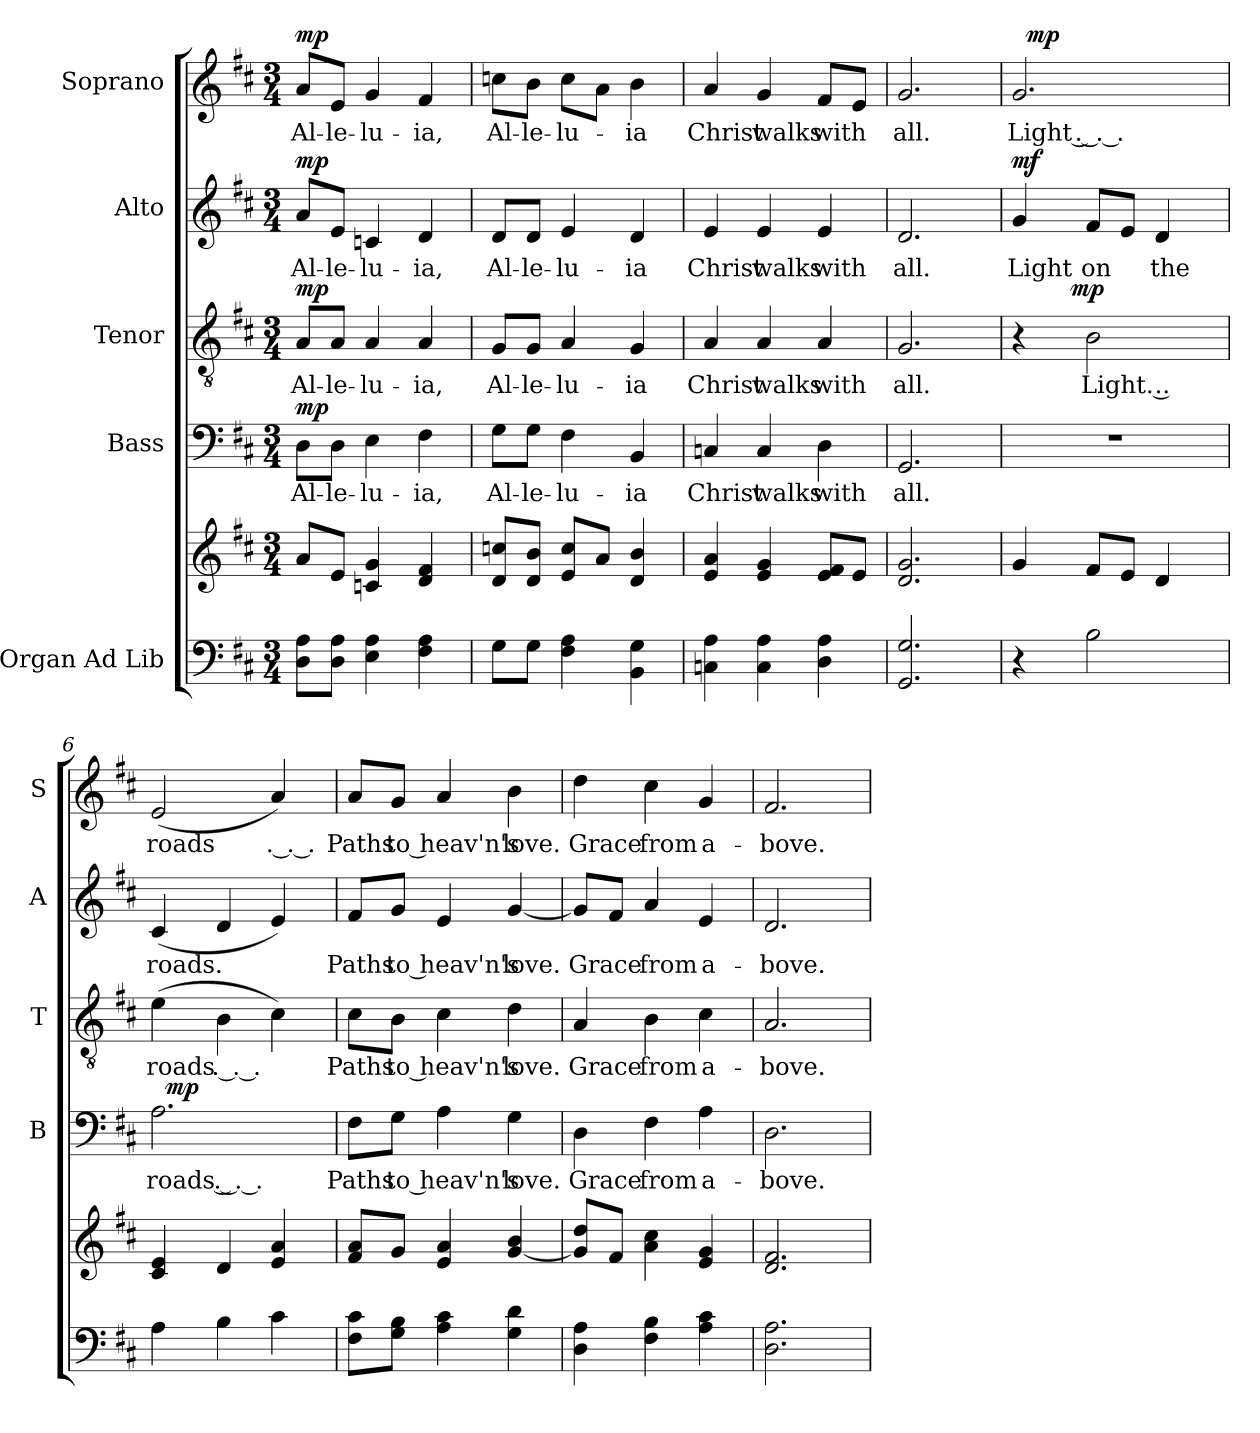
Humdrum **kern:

**kern	**kern	**kern	**text	**dynam	**kern	**text	**dynam	**kern	**text	**dynam	**kern	**text	**dynam
*part5	*part5	*part4	*part4	*part4	*part3	*part3	*part3	*part2	*part2	*part2	*part1	*part1	*part1
*staff6	*staff5	*staff4	*staff4	*staff4	*staff3	*staff3	*staff3	*staff2	*staff2	*staff2	*staff1	*staff1	*staff1
*I"Organ Ad Lib	*	*I"Bass	*	*	*I"Tenor	*	*	*I"Alto	*	*	*I"Soprano	*	*
*	*	*I'B	*	*	*I'T	*	*	*I'A	*	*	*I'S	*	*
*clefF4	*clefG2	*clefF4	*	*	*clefGv2	*	*	*clefG2	*	*	*clefG2	*	*
*k[f#c#]	*k[f#c#]	*k[f#c#]	*	*	*k[f#c#]	*	*	*k[f#c#]	*	*	*k[f#c#]	*	*
*D:	*D:	*D:	*	*	*D:	*	*	*D:	*	*	*D:	*	*
*M3/4	*M3/4	*M3/4	*	*	*M3/4	*	*	*M3/4	*	*	*M3/4	*	*
=1	=1	=1	=1	=1	=1	=1	=1	=1	=1	=1	=1	=1	=1
!	!	!	!LO:LY:b	!LO:DY:a	!	!LO:LY:b	!LO:DY:a	!	!LO:LY:b	!LO:DY:a	!	!LO:LY:b	!LO:DY:a
8D\ 8A\L	8a/L	8D\L	Al-	mp	8A/L	Al-	mp	8a/L	Al-	mp	8a/L	Al-	mp
!	!	!	!LO:LY:b	!	!	!LO:LY:b	!	!	!LO:LY:b	!	!	!LO:LY:b	!
8D\ 8A\J	8e/J	8D\J	-le-	.	8A/J	-le-	.	8e/J	-le-	.	8e/J	-le-	.
!	!	!	!LO:LY:b	!	!	!LO:LY:b	!	!	!LO:LY:b	!	!	!LO:LY:b	!
4E\ 4A\	4cn/ 4g/	4E\	-lu-	.	4A/	-lu-	.	4cn/	-lu-	.	4g/	-lu-	.
!	!	!	!LO:LY:b	!	!	!LO:LY:b	!	!	!LO:LY:b	!	!	!LO:LY:b	!
4F#\ 4A\	4d/ 4f#/	4F#\	-ia,	.	4A/	-ia,	.	4d/	-ia,	.	4f#/	-ia,	.
=2	=2	=2	=2	=2	=2	=2	=2	=2	=2	=2	=2	=2	=2
!	!	!	!LO:LY:b	!	!	!LO:LY:b	!	!	!LO:LY:b	!	!	!LO:LY:b	!
8G\L	8d/ 8ccn/L	8G\L	Al-	.	8G/L	Al-	.	8d/L	Al-	.	8ccn\L	Al-	.
!	!	!	!LO:LY:b	!	!	!LO:LY:b	!	!	!LO:LY:b	!	!	!LO:LY:b	!
8G\J	8d/ 8b/J	8G\J	-le-	.	8G/J	-le-	.	8d/J	-le-	.	8b\J	-le-	.
!	!	!	!LO:LY:b	!	!	!LO:LY:b	!	!	!LO:LY:b	!	!	!LO:LY:b	!
4F#\ 4A\	8e/ 8cc/L	4F#\	-lu-	.	4A/	-lu-	.	4e/	-lu-	.	8cc\L	-lu-	.
.	8a/J	.	.	.	.	.	.	.	.	.	8a\J	.	.
!	!	!	!LO:LY:b	!	!	!LO:LY:b	!	!	!LO:LY:b	!	!	!LO:LY:b	!
4BB\ 4G\	4d/ 4b/	4BB/	-ia	.	4G/	-ia	.	4d/	-ia	.	4b\	-ia	.
=3	=3	=3	=3	=3	=3	=3	=3	=3	=3	=3	=3	=3	=3
!	!	!	!LO:LY:b	!	!	!LO:LY:b	!	!	!LO:LY:b	!	!	!LO:LY:b	!
4Cn\ 4A\	4e/ 4a/	4Cn/	Christ	.	4A/	Christ	.	4e/	Christ	.	4a/	Christ	.
!	!	!	!LO:LY:b	!	!	!LO:LY:b	!	!	!LO:LY:b	!	!	!LO:LY:b	!
4C\ 4A\	4e/ 4g/	4C/	walks	.	4A/	walks	.	4e/	walks	.	4g/	walks	.
!	!	!	!LO:LY:b	!	!	!LO:LY:b	!	!	!LO:LY:b	!	!	!LO:LY:b	!
4D\ 4A\	8e/ 8f#/L	4D\	with	.	4A/	with	.	4e/	with	.	8f#/L	with	.
.	8e/J	.	.	.	.	.	.	.	.	.	8e/J	.	.
=4	=4	=4	=4	=4	=4	=4	=4	=4	=4	=4	=4	=4	=4
!	!	!	!LO:LY:b	!	!	!LO:LY:b	!	!	!LO:LY:b	!	!	!LO:LY:b	!
2.GG/ 2.G/	2.d/ 2.g/	2.GG/	all.	.	2.G/	all.	.	2.d/	all.	.	2.g/	all.	.
!!LO:LB:g=z
=5	=5	=5	=5	=5	=5	=5	=5	=5	=5	=5	=5	=5	=5
!	!	!LO:N:vis=1	!	!	!	!	!	!	!LO:LY:b	!LO:DY:a	!	!LO:LY:b	!
*	*	*	*	*	*^	*	*	*	*	*	*^	*	*
4r	4g/	2.r	.	.	4r	8..ryy	.	.	4g/	Light	mf	2.g/	32ryy	Light . . .	.
!	!	!	!	!	!	!	!	!	!	!	!	!	!	!	!LO:DY:a
.	.	.	.	.	.	.	.	.	.	.	.	.	2ryy	.	mp
!	!	!	!	!	!	!	!	!LO:DY:a	!	!	!	!	!	!	!
.	.	.	.	.	.	2ryy	.	mp	.	.	.	.	.	.	.
!	!	!	!	!	!	!	!LO:LY:b	!	!	!LO:LY:b	!	!	!	!	!
2B\	8f#/L	.	.	.	2B\	.	Light. ..	.	8f#/L	on	.	.	.	.	.
.	8e/J	.	.	.	.	.	.	.	8e/J	.	.	.	.	.	.
!	!	!	!	!	!	!	!	!	!	!LO:LY:b	!	!	!	!	!
.	4d/	.	.	.	.	.	.	.	4d/	the	.	.	.	.	.
.	.	.	.	.	.	.	.	.	.	.	.	.	8..ryy	.	.
.	.	.	.	.	.	32ryy	.	.	.	.	.	.	.	.	.
=6	=6	=6	=6	=6	=6	=6	=6	=6	=6	=6	=6	=6	=6	=6	=6
!	!	!	!LO:LY:b	!	!	!	!LO:LY:b	!	!	!LO:LY:b	!	!	!	!LO:LY:b	!
*	*	*^	*	*	*v	*v	*	*	*	*	*	*v	*v	*	*
4A\	4c#/ 4e/	2.A\	32ryy	roads . . .	.	(>4e\	roads	.	(<4c#/	roads.	.	(<2e/	roads	.
!	!	!	!	!	!LO:DY:a	!	!	!	!	!	!	!	!	!
.	.	.	2ryy	.	mp	.	.	.	.	.	.	.	.	.
!	!	!	!	!	!	!	!LO:LY:b:rj	!	!	!	!	!	!	!
4B\	4d/	.	.	.	.	4B\	. . .	.	4d/	.	.	.	.	.
!	!	!	!	!	!	!	!	!	!	!	!	!	!LO:LY:b:rj	!
4c#\	4e/ 4a/	.	.	.	.	4c#\)	.	.	4e/)	.	.	4a/)	. . .	.
.	.	.	8..ryy	.	.	.	.	.	.	.	.	.	.	.
=7	=7	=7	=7	=7	=7	=7	=7	=7	=7	=7	=7	=7	=7	=7
!	!	!	!	!LO:LY:b	!	!	!LO:LY:b	!	!	!LO:LY:b	!	!	!LO:LY:b	!
*	*	*v	*v	*	*	*	*	*	*	*	*	*	*	*
8F#\ 8c#\L	8f#/ 8a/L	8F#\L	Paths	.	8c#\L	Paths	.	8f#/L	Paths	.	8a/L	Paths	.
!	!	!	!LO:LY:b	!	!	!LO:LY:b	!	!	!LO:LY:b	!	!	!LO:LY:b	!
8G\ 8B\J	8g/J	8G\J	to heav'n's	.	8B\J	to heav'n's	.	8g/J	to heav'n's	.	8g/J	to heav'n's	.
4A\ 4c#\	4e/ 4a/	4A\	.	.	4c#\	.	.	4e/	.	.	4a/	.	.
!	!	!	!LO:LY:b	!	!	!LO:LY:b	!	!	!LO:LY:b	!	!	!LO:LY:b	!
4G\ 4d\	[<4g/ 4b/	4G\	love.	.	4d\	love.	.	[<4g/	love.	.	4b\	love.	.
=8	=8	=8	=8	=8	=8	=8	=8	=8	=8	=8	=8	=8	=8
!	!	!	!LO:LY:b	!	!	!LO:LY:b	!	!	!LO:LY:b	!	!	!LO:LY:b	!
4D\ 4A\	8g/] 8dd/L	4D\	Grace	.	4A/	Grace	.	8g/L]	Grace	.	4dd\	Grace	.
.	8f#/J	.	.	.	.	.	.	8f#/J	.	.	.	.	.
!	!	!	!LO:LY:b	!	!	!LO:LY:b	!	!	!LO:LY:b	!	!	!LO:LY:b	!
4F#\ 4B\	4a\ 4cc#\	4F#\	from	.	4B\	from	.	4a/	from	.	4cc#\	from	.
!	!	!	!LO:LY:b	!	!	!LO:LY:b	!	!	!LO:LY:b	!	!	!LO:LY:b	!
4A\ 4c#\	4e/ 4g/	4A\	a-	.	4c#\	a-	.	4e/	a-	.	4g/	a-	.
=9	=9	=9	=9	=9	=9	=9	=9	=9	=9	=9	=9	=9	=9
!	!	!	!LO:LY:b	!	!	!LO:LY:b	!	!	!LO:LY:b	!	!	!LO:LY:b	!
2.D\ 2.A\	2.d/ 2.f#/	2.D\	-bove.	.	2.A/	-bove.	.	2.d/	-bove.	.	2.f#/	-bove.	.
=	=	=	=	=	=	=	=	=	=	=	=	=	=
*-	*-	*-	*-	*-	*-	*-	*-	*-	*-	*-	*-	*-	*-
